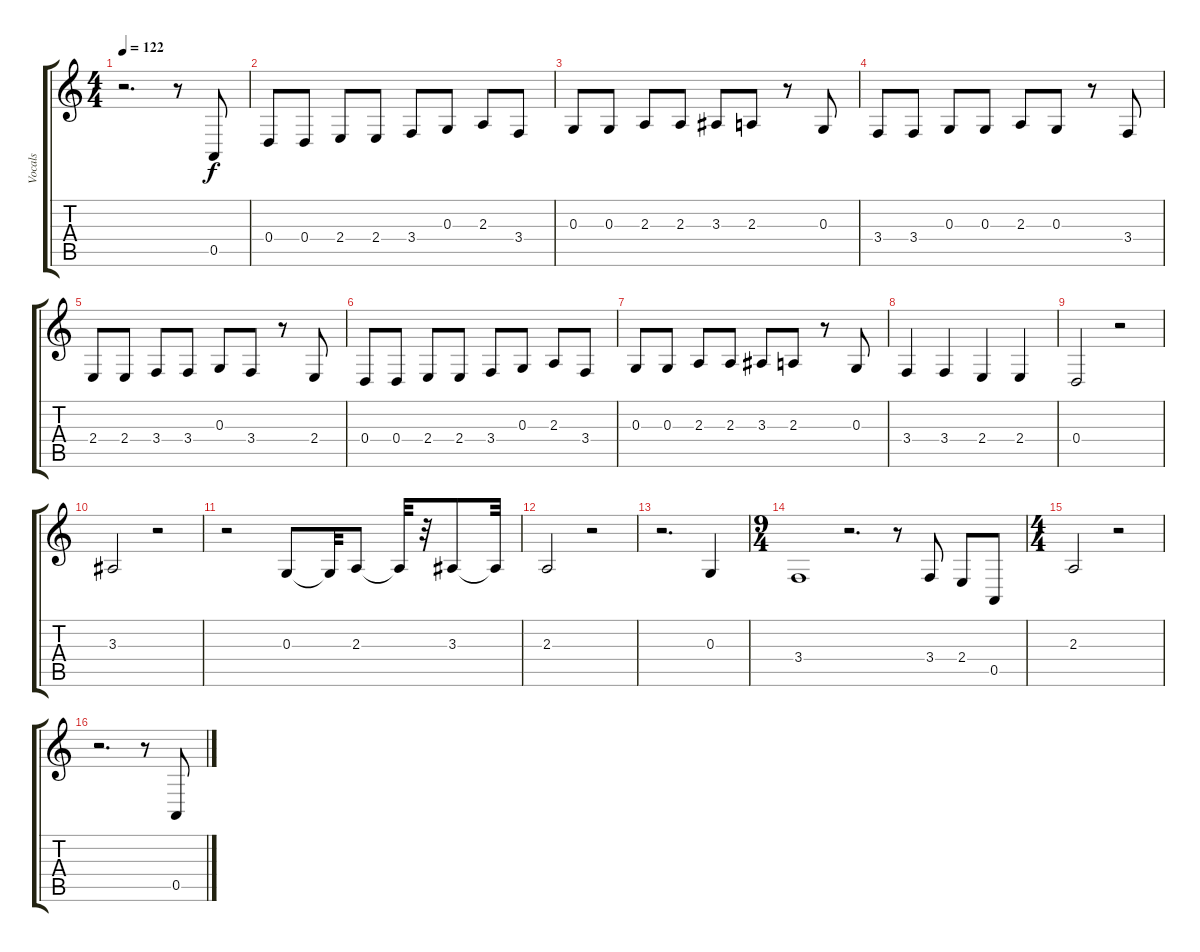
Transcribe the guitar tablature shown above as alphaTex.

\track ("Vocals" "Vocals") {instrument brightacousticpiano}
\staff {score tabs}
\tuning (E4 B3 G3 D3 A2 E2) {hide}
\ts (4 4)
\tempo 122
\clef g2
\ks c
r.2{d dy f} r.8 0.5.8 |
0.4.8 0.4.8 2.4.8 2.4.8 3.4.8 0.3.8 2.3.8 3.4.8 |
0.3.8 0.3.8 2.3.8 2.3.8 3.3.8 2.3.8 r.8 0.3.8 |
3.4.8 3.4.8 0.3.8 0.3.8 2.3.8 0.3.8 r.8 3.4.8 |
2.4.8 2.4.8 3.4.8 3.4.8 0.3.8 3.4.8 r.8 2.4.8 |
0.4.8 0.4.8 2.4.8 2.4.8 3.4.8 0.3.8 2.3.8 3.4.8 |
0.3.8 0.3.8 2.3.8 2.3.8 3.3.8 2.3.8 r.8 0.3.8 |
3.4.4 3.4.4 2.4.4 2.4.4 |
0.4.2 r.2 |
3.3.2 r.2 |
r.2 0.3.8 0.3{t}.32 2.3.8 2.3{t}.32 r.32 3.3.8 3.3{t}.32 |
2.3.2 r.2 |
r.2{d} 0.3.4 |
\ts (9 4)
3.4.1 r.2{d} r.8 3.4.8 2.4.8 0.5.8 |
\ts (4 4)
2.3.2 r.2 |
r.2{d} r.8 0.5.8
